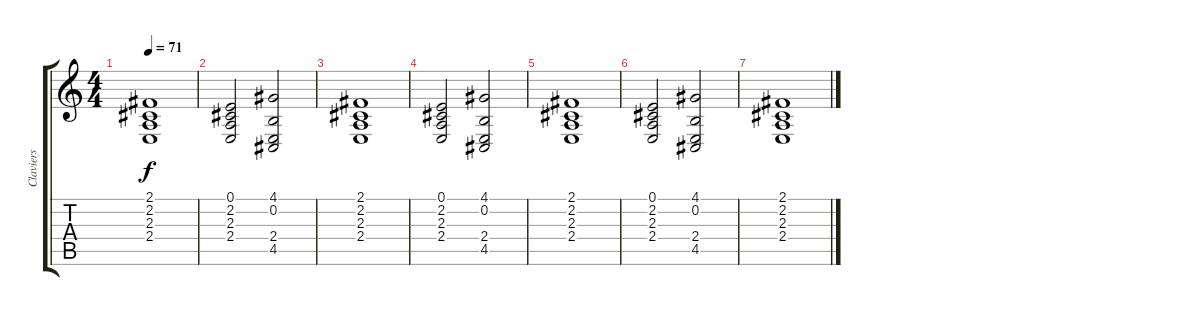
\track ("Claviers" "Claviers") {instrument synthstrings2}
\staff {score tabs}
\tuning (E4 B3 G3 D3 A2 E2) {hide}
\ts (4 4)
\tempo 71
\clef g2
\ks c
(2.1 2.2 2.3 2.4).1{dy f} |
(0.1 2.2 2.3 2.4).2 (4.1 0.2 2.4 4.5).2 |
(2.1 2.2 2.3 2.4).1 |
(0.1 2.2 2.3 2.4).2{volume 0} (4.1 0.2 2.4 4.5).2 |
(2.1 2.2 2.3 2.4).1 |
(0.1 2.2 2.3 2.4).2 (4.1 0.2 2.4 4.5).2 |
(2.1 2.2 2.3 2.4).1
